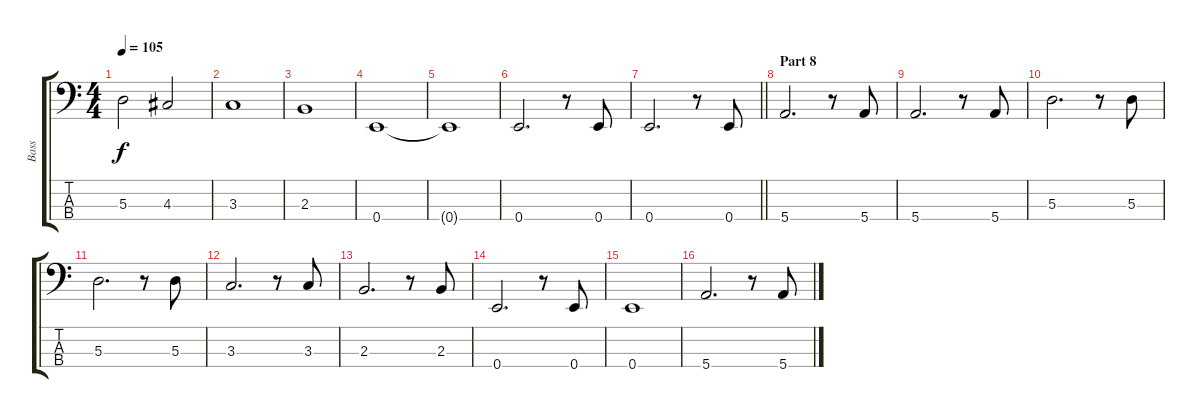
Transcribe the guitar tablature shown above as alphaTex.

\track ("Bass" "Bass") {instrument electricbassfinger}
\staff {score tabs}
\tuning (G2 D2 A1 E1) {hide}
\ts (4 4)
\tempo 105
\clef f4
\ks c
5.3.2{dy f} 4.3.2 |
3.3.1 |
2.3.1 |
0.4.1 |
0.4{t}.1 |
0.4.2{d} r.8 0.4.8 |
\barLineRight lightlight
0.4.2{d} r.8 0.4.8 |
\section ("" "Part 8")
5.4.2{d} r.8 5.4.8 |
5.4.2{d} r.8 5.4.8 |
5.3.2{d} r.8 5.3.8 |
5.3.2{d} r.8 5.3.8 |
3.3.2{d} r.8 3.3.8 |
2.3.2{d} r.8 2.3.8 |
0.4.2{d} r.8 0.4.8 |
0.4.1 |
5.4.2{d} r.8 5.4.8
